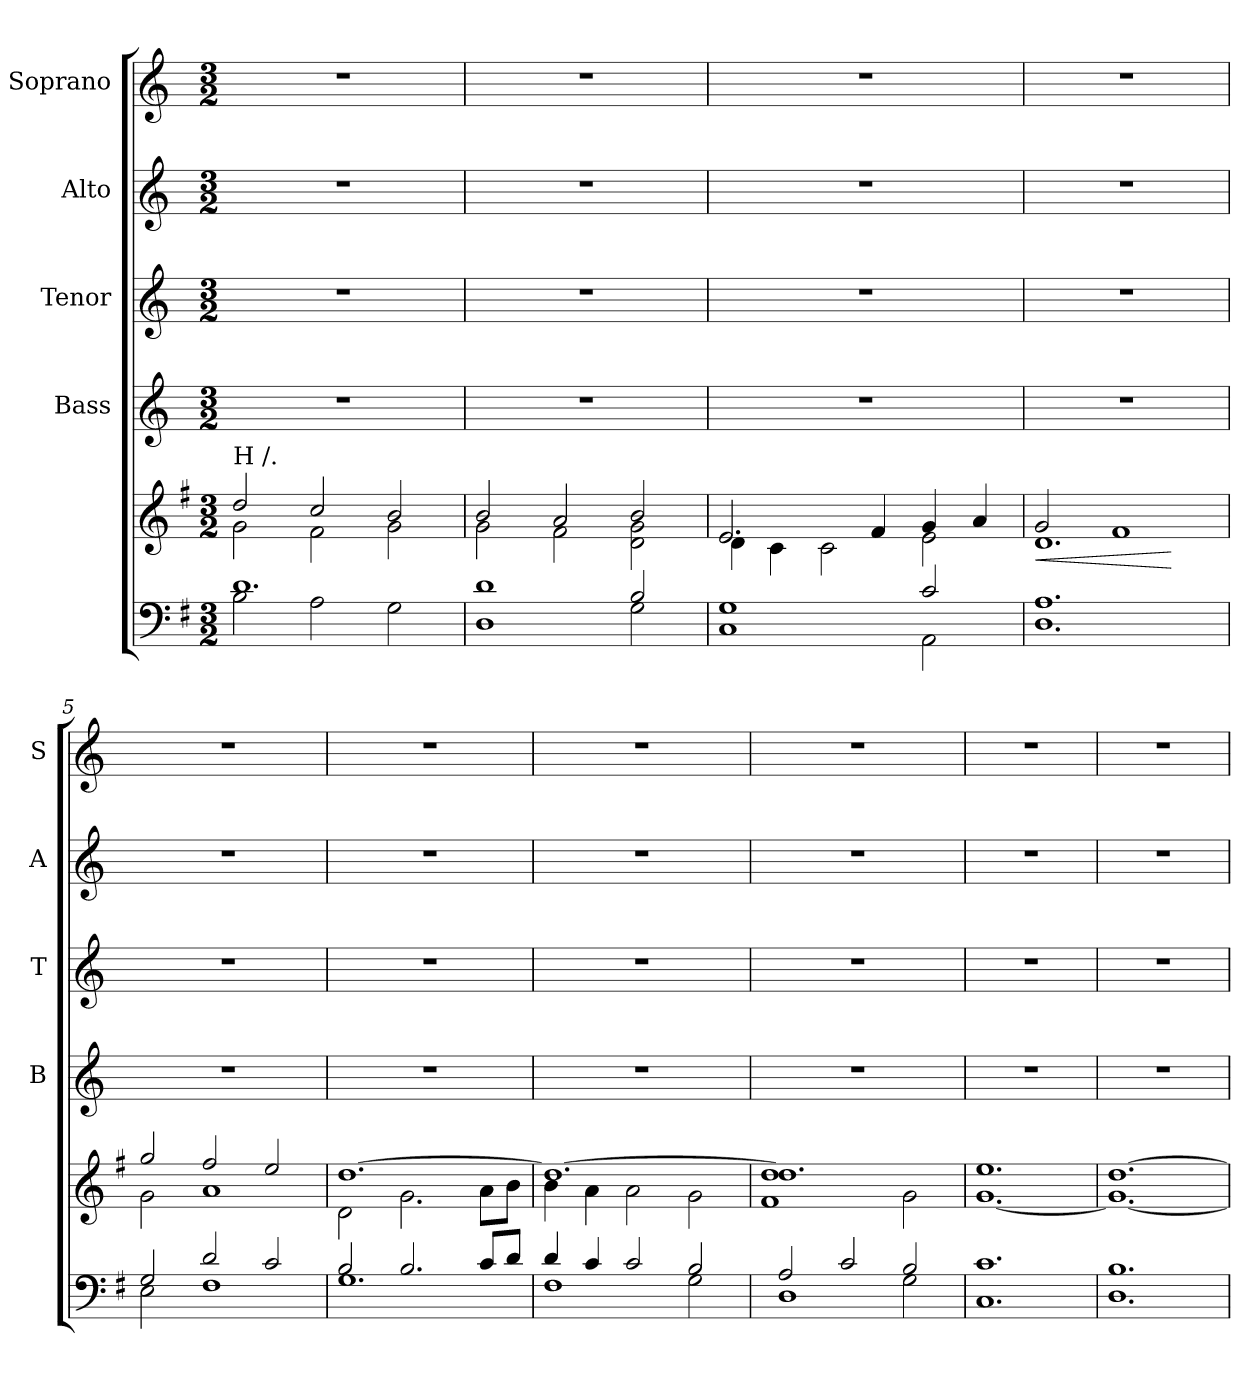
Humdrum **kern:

**kern	**kern	**dynam	**kern	**kern	**kern	**kern
*part6	*part5	*part5	*part4	*part3	*part2	*part1
*staff6	*staff5	*staff5	*staff4	*staff3	*staff2	*staff1
*	*	*	*I"Bass	*I"Tenor	*I"Alto	*I"Soprano
*	*	*	*I'B	*I'T	*I'A	*I'S
*clefF4	*clefG2	*	*clefG2	*clefG2	*clefG2	*clefG2
*k[f#]	*k[f#]	*	*k[]	*k[]	*k[]	*k[]
*G:	*G:	*	*C:	*C:	*C:	*C:
*M3/2	*M3/2	*	*M3/2	*M3/2	*M3/2	*M3/2
=1	=1	=1	=1	=1	=1	=1
*^	*^	*	*	*	*	*
!	!	!LO:TX:a:t=H /.	!	!	!	!	!	!
1.d	2B\	2dd/	2g\	.	1.r	1.r	1.r	1.r
.	2A\	2cc/	2f#\	.	.	.	.	.
.	2G\	2b/	2g\	.	.	.	.	.
=2	=2	=2	=2	=2	=2	=2	=2	=2
1d	1D	2b/	2g\	.	1.r	1.r	1.r	1.r
.	.	2a/	2f#\	.	.	.	.	.
2B/	2G\	2b/	2d\ 2g\	.	.	.	.	.
=3	=3	=3	=3	=3	=3	=3	=3	=3
1G	1C	2.e/	4d\	.	1.r	1.r	1.r	1.r
.	.	.	4c\	.	.	.	.	.
.	.	.	2c\	.	.	.	.	.
.	.	4f#/	.	.	.	.	.	.
2c/	2AA\	4g/	2e\	.	.	.	.	.
.	.	4a/	.	.	.	.	.	.
=4	=4	=4	=4	=4	=4	=4	=4	=4
!	!	!	!	!LO:HP:b	!	!	!	!
1.A	1.D	2g/	1.d	<	1.r	1.r	1.r	1.r
.	.	1f#	.	.	.	.	.	.
*v	*v	*	*	*	*	*	*	*
*	*v	*v	*	*	*	*	*
.	.	[	.	.	.	.
=5	=5	=5	=5	=5	=5	=5
*^	*^	*	*	*	*	*
2G/	2E\	2gg/	2g\	.	1.r	1.r	1.r	1.r
2d/	1F#	2ff#/	1a	.	.	.	.	.
2c/	.	2ee/	.	.	.	.	.	.
=6	=6	=6	=6	=6	=6	=6	=6	=6
2B/	1.G	[>1.dd	2d\	.	1.r	1.r	1.r	1.r
2.B/	.	.	2.g\	.	.	.	.	.
8c/L	.	.	8a\L	.	.	.	.	.
8d/J	.	.	8b\J	.	.	.	.	.
=7	=7	=7	=7	=7	=7	=7	=7	=7
4d/	1F#	1.dd_	4b\	.	1.r	1.r	1.r	1.r
4c/	.	.	4a\	.	.	.	.	.
2c/	.	.	2a\	.	.	.	.	.
2B/	2G\	.	2g\	.	.	.	.	.
=8	=8	=8	=8	=8	=8	=8	=8	=8
2A/	1D	1.dd]	1f# 1dd	.	1.r	1.r	1.r	1.r
2c/	.	.	.	.	.	.	.	.
2B/	2G\	.	2g\	.	.	.	.	.
=9	=9	=9	=9	=9	=9	=9	=9	=9
1.c	1.C	1.ee	[<1.g	.	1.r	1.r	1.r	1.r
=10	=10	=10	=10	=10	=10	=10	=10	=10
1.B	1.D	[>1.dd	1.g_	.	1.r	1.r	1.r	1.r
*v	*v	*	*	*	*	*	*	*
*	*v	*v	*	*	*	*	*
=	=	=	=	=	=	=
*-	*-	*-	*-	*-	*-	*-
